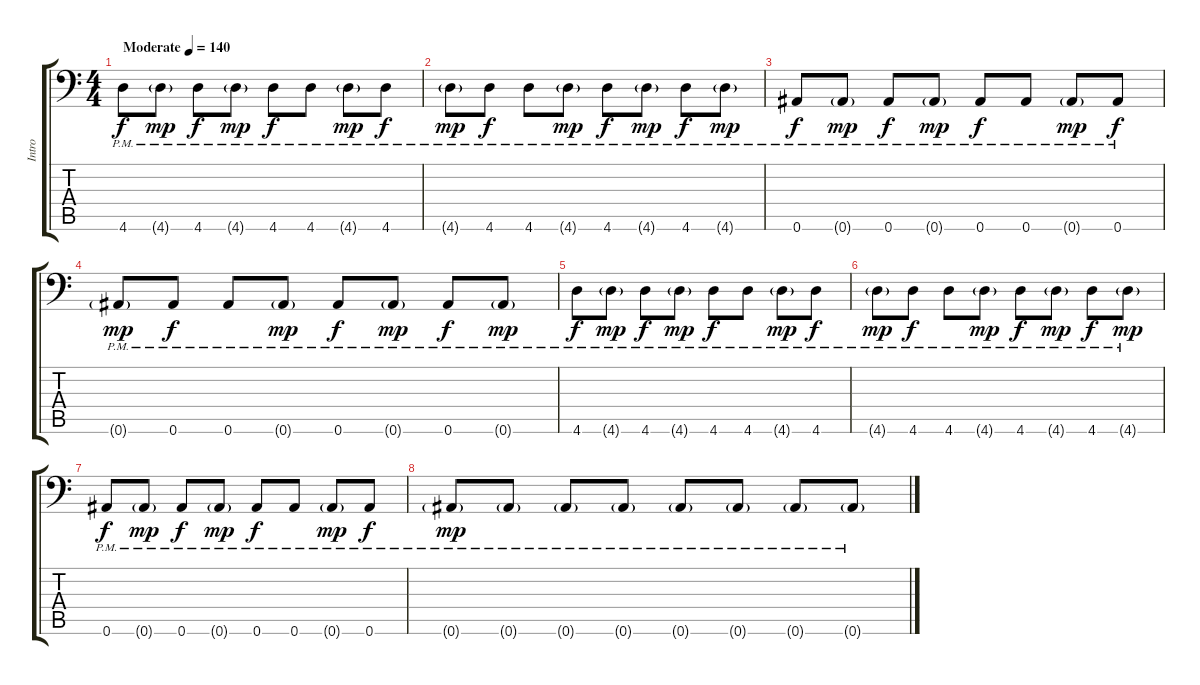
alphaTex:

\track ("Intro" "Intro") {instrument distortionguitar}
\staff {score tabs}
\tuning (C4 G3 Eb3 Bb2 F2 Bb1) {hide}
\ts (4 4)
\tempo (140 "Moderate")
\clef f4
\ks c
4.6{pm}.8{dy f instrument distortionguitar} 4.6{g pm}.8{dy mp} 4.6{pm}.8{dy f} 4.6{g pm}.8{dy mp} 4.6{pm}.8{dy f} 4.6{pm}.8 4.6{g pm}.8{dy mp} 4.6{pm}.8{dy f} |
4.6{g pm}.8{dy mp} 4.6{pm}.8{dy f} 4.6{pm}.8 4.6{g pm}.8{dy mp} 4.6{pm}.8{dy f} 4.6{g pm}.8{dy mp} 4.6{pm}.8{dy f} 4.6{g pm}.8{dy mp} |
0.6{pm}.8{dy f} 0.6{g pm}.8{dy mp} 0.6{pm}.8{dy f} 0.6{g pm}.8{dy mp} 0.6{pm}.8{dy f} 0.6{pm}.8 0.6{g pm}.8{dy mp} 0.6{pm}.8{dy f} |
0.6{g pm}.8{dy mp} 0.6{pm}.8{dy f} 0.6{pm}.8 0.6{g pm}.8{dy mp} 0.6{pm}.8{dy f} 0.6{g pm}.8{dy mp} 0.6{pm}.8{dy f} 0.6{g pm}.8{dy mp} |
4.6{pm}.8{dy f} 4.6{g pm}.8{dy mp} 4.6{pm}.8{dy f} 4.6{g pm}.8{dy mp} 4.6{pm}.8{dy f} 4.6{pm}.8 4.6{g pm}.8{dy mp} 4.6{pm}.8{dy f} |
4.6{g pm}.8{dy mp} 4.6{pm}.8{dy f} 4.6{pm}.8 4.6{g pm}.8{dy mp} 4.6{pm}.8{dy f} 4.6{g pm}.8{dy mp} 4.6{pm}.8{dy f} 4.6{g pm}.8{dy mp} |
0.6{pm}.8{dy f} 0.6{g pm}.8{dy mp} 0.6{pm}.8{dy f} 0.6{g pm}.8{dy mp} 0.6{pm}.8{dy f} 0.6{pm}.8 0.6{g pm}.8{dy mp} 0.6{pm}.8{dy f} |
0.6{g pm}.8{dy mp} 0.6{g pm}.8 0.6{g pm}.8 0.6{g pm}.8 0.6{g pm}.8 0.6{g pm}.8 0.6{g pm}.8 0.6{g pm}.8
